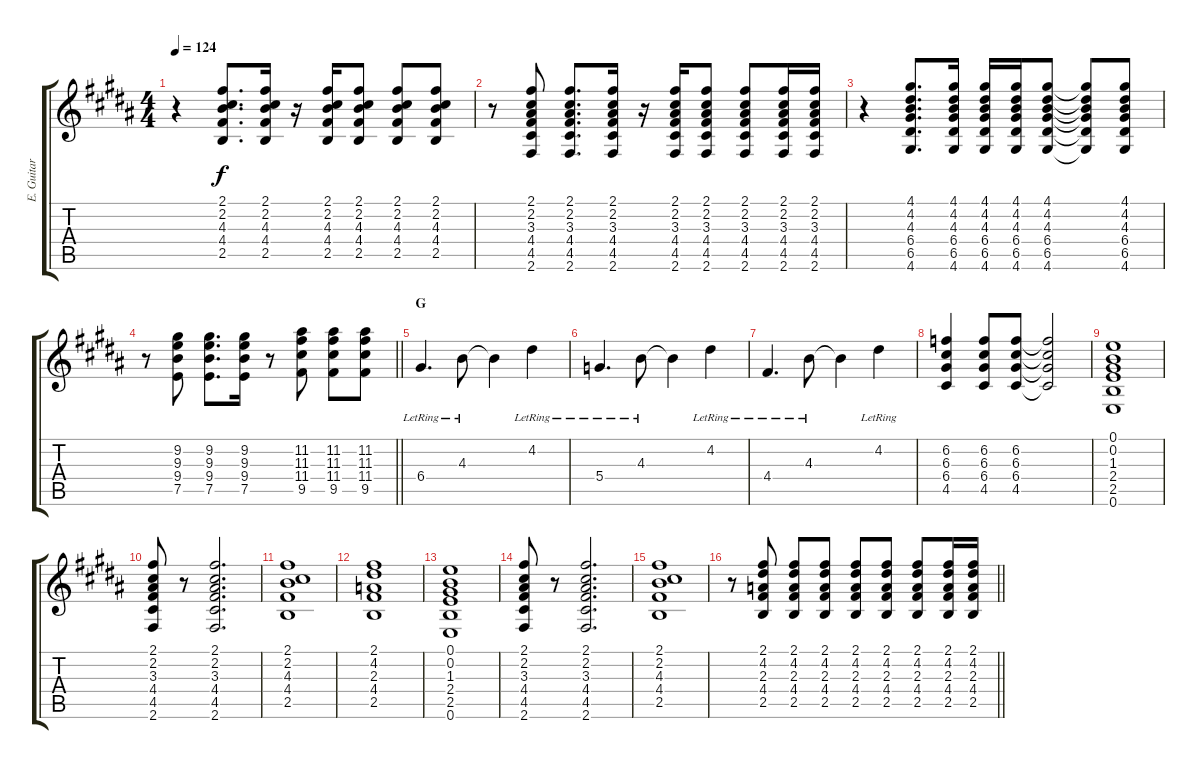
\track ("E. Guitar" "E. Guitar") {instrument electricguitarclean}
\staff {score tabs}
\tuning (E4 B3 G3 D3 A2 E2) {hide}
\ts (4 4)
\tempo 124
\clef g2
\ks b
r.4{dy f} (2.1 2.2 4.3 4.4 2.5).8{d} (2.1 2.2 4.3 4.4 2.5).16 r.16 (2.1 2.2 4.3 4.4 2.5).16 (2.1 2.2 4.3 4.4 2.5).8 (2.1 2.2 4.3 4.4 2.5).8 (2.1 2.2 4.3 4.4 2.5).8 |
r.8 (2.1 2.2 3.3 4.4 4.5 2.6).8 (2.1 2.2 3.3 4.4 4.5 2.6).8{d} (2.1 2.2 3.3 4.4 4.5 2.6).16 r.16 (2.1 2.2 3.3 4.4 4.5 2.6).16 (2.1 2.2 3.3 4.4 4.5 2.6).8 (2.1 2.2 3.3 4.4 4.5 2.6).8 (2.1 2.2 3.3 4.4 4.5 2.6).16 (2.1 2.2 3.3 4.4 4.5 2.6).16 |
r.4 (4.1 4.2 4.3 6.4 6.5 4.6).8{d} (4.1 4.2 4.3 6.4 6.5 4.6).16 (4.1 4.2 4.3 6.4 6.5 4.6).16 (4.1 4.2 4.3 6.4 6.5 4.6).16 (4.1 4.2 4.3 6.4 6.5 4.6).8 (4.1{t} 4.2{t} 4.3{t} 6.4{t} 6.5{t} 4.6{t}).8 (4.1 4.2 4.3 6.4 6.5 4.6).8 |
\barLineRight lightlight
r.8 (9.2 9.3 9.4 7.5).8 (9.2 9.3 9.4 7.5).8{d} (9.2 9.3 9.4 7.5).16 r.8 (11.2 11.3 11.4 9.5).8 (11.2 11.3 11.4 9.5).8 (11.2 11.3 11.4 9.5).8 |
\section ("" "G")
6.4{lr}.4{d} 4.3{lr}.8 4.3{t}.4 4.2{lr}.4 |
5.4{lr}.4{d} 4.3{lr}.8 4.3{t}.4 4.2{lr}.4 |
4.4{lr}.4{d} 4.3{lr}.8 4.3{t}.4 4.2{lr}.4 |
(6.2 6.3 6.4 4.5).4 (6.2 6.3 6.4 4.5).8 (6.2 6.3 6.4 4.5).8 (6.2{t} 6.3{t} 6.4{t} 4.5{t}).2 |
(0.1 0.2 1.3 2.4 2.5 0.6).1 |
(2.1 2.2 3.3 4.4 4.5 2.6).8 r.8 (2.1 2.2 3.3 4.4 4.5 2.6).2{d} |
(2.1 2.2 4.3 4.4 2.5).1 |
(2.1 4.2 2.3 4.4 2.5).1 |
(0.1 0.2 1.3 2.4 2.5 0.6).1 |
(2.1 2.2 3.3 4.4 4.5 2.6).8 r.8 (2.1 2.2 3.3 4.4 4.5 2.6).2{d} |
(2.1 2.2 4.3 4.4 2.5).1 |
\barLineRight lightlight
r.8 (2.1 4.2 2.3 4.4 2.5).8 (2.1 4.2 2.3 4.4 2.5).8 (2.1 4.2 2.3 4.4 2.5).8 (2.1 4.2 2.3 4.4 2.5).8 (2.1 4.2 2.3 4.4 2.5).8 (2.1 4.2 2.3 4.4 2.5).8 (2.1 4.2 2.3 4.4 2.5).16 (2.1 4.2 2.3 4.4 2.5).16
